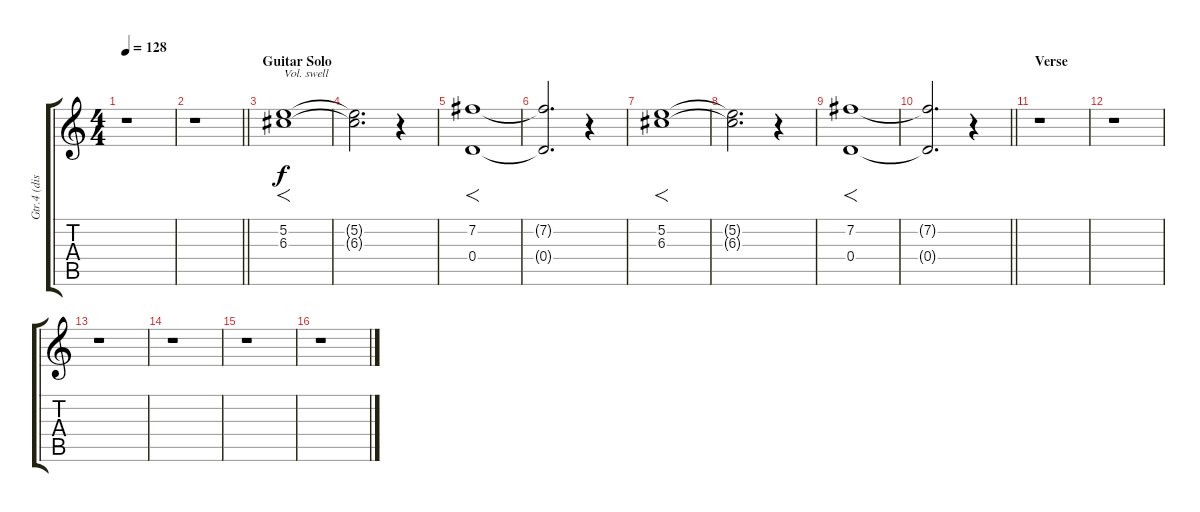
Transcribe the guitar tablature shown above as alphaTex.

\track ("Gtr.4 (dist.)" "Gtr.4 (dis") {instrument distortionguitar}
\staff {score tabs}
\tuning (E4 B3 G3 D3 A2 E2) {hide}
\ts (4 4)
\tempo 128
\clef g2
\ks c
r.1{dy f} |
\barLineRight lightlight
r.1 |
\section ("" "Guitar Solo")
(5.2 6.3).1{f txt "Vol. swell"} |
(5.2{t} 6.3{t}).2{d} r.4 |
(7.2 0.4).1{f} |
(7.2{t} 0.4{t}).2{d} r.4 |
(5.2 6.3).1{f} |
(5.2{t} 6.3{t}).2{d} r.4 |
(7.2 0.4).1{f} |
\barLineRight lightlight
(7.2{t} 0.4{t}).2{d} r.4 |
\section ("" "Verse")
r.1 |
r.1 |
r.1 |
r.1 |
r.1 |
r.1
